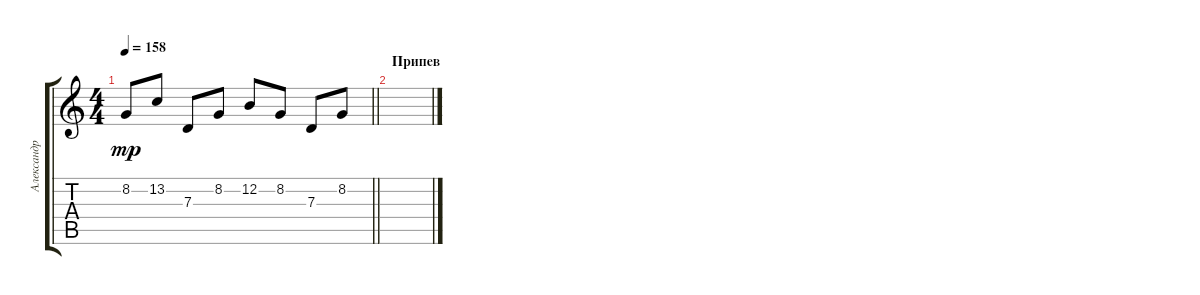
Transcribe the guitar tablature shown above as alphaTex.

\track ("Александр \"Wish\" Андрюхин" "Александр ") {instrument acousticgrandpiano}
\staff {score tabs}
\tuning (E4 B3 G3 D3 A2 E2) {hide}
\ts (4 4)
\tempo 158
\clef g2
\barLineRight lightlight
\ks c
8.2.8{dy mp} 13.2.8 7.3.8 8.2.8 12.2.8 8.2.8 7.3.8 8.2.8 |
\section ("" "Припев")
